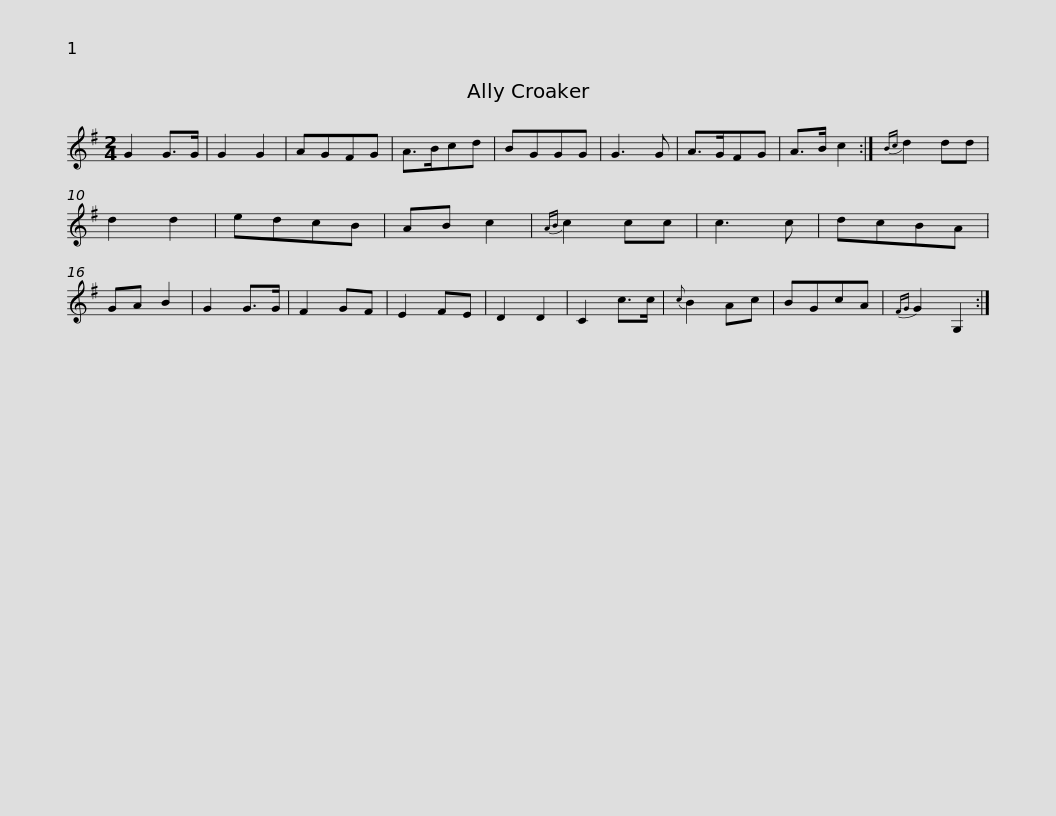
X:1
L:1/8
M:2/4
I:linebreak $
K:G
V:1 treble
V:1
 G2 G>G | G2 G2 | AGFG | A>Bcd | BGGG | %5
 G3 G | A>GFG | A>B c2 :|{Bc} d2 dd | d2 d2 | %10
 edcB |$ AB c2 |{AB} c2 cc | c3 c | dcBA | %15
 GA B2 | G2 G>G | F2 GF | E2 FE | D2 D2 | %20
 C2 c>c |{c} B2 Ac | BGcA |${FG} G2 G,2 :| %24
